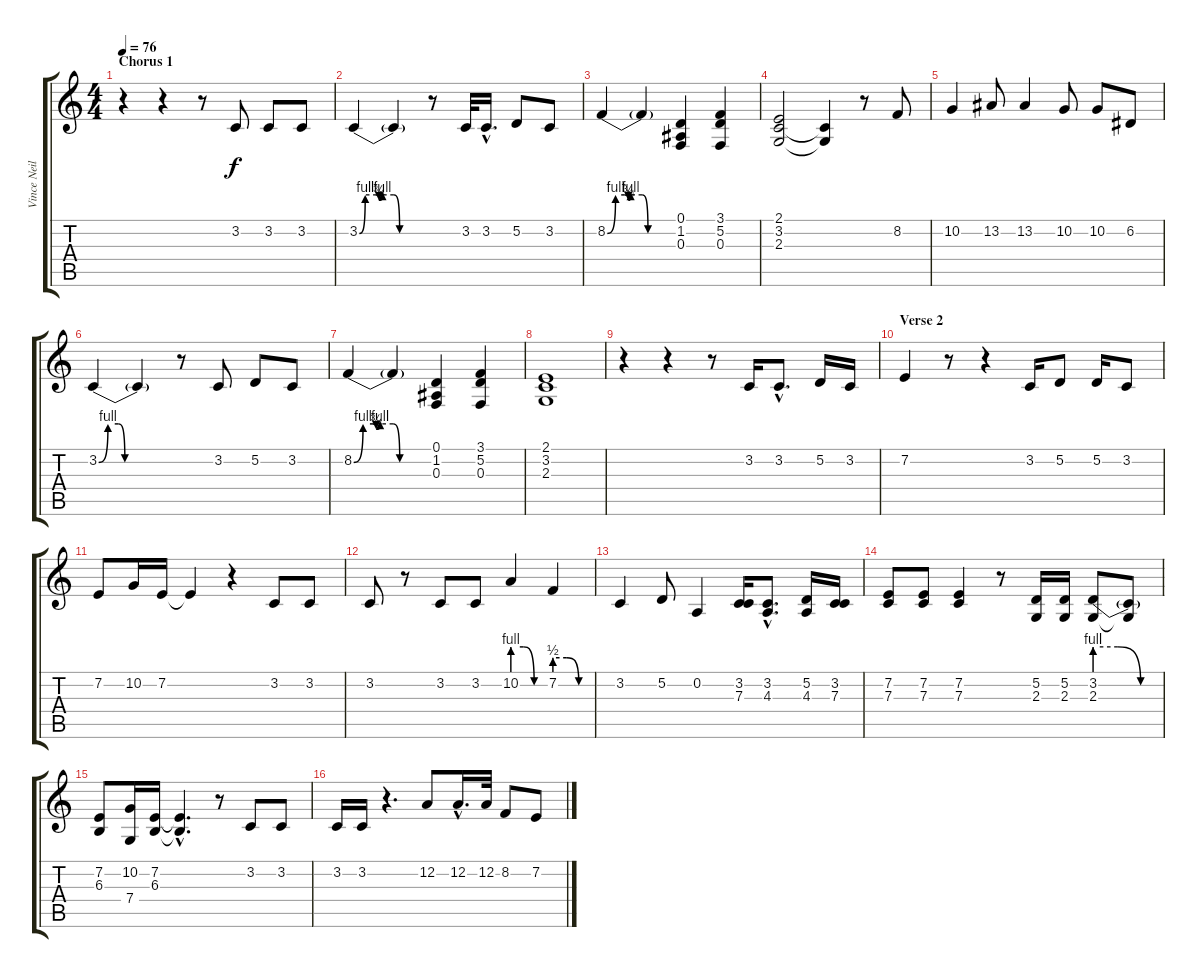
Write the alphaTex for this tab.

\track ("Vince Neil (Backup)" "Vince Neil") {instrument lead2sawtooth}
\staff {score tabs}
\tuning (D4 A3 F3 C3 G2 D2) {hide}
\ts (4 4)
\section ("" "Chorus 1")
\tempo 76
\clef g2
\ks c
r.4{dy f} r.4 r.8 3.2.8 3.2.8 3.2.8 |
3.2{be (custom 0 0 5 4 15 4 17 3 20 4 30 4 35 0 60 0)}.4 3.2{t}.4 r.8 3.2.32 3.2{hac}.16{d} 5.2.8 3.2.8 |
8.2{be (custom 0 0 7 4 15 4 18 3 20 4 30 4 35 0 60 0)}.4 8.2{t}.4 (0.1 1.2 0.3).4 (3.1 5.2 0.3).4 |
(2.1 3.2 2.3).2 (3.2{t} 2.3{t}).4 r.8 8.2.8 |
10.2.4 13.2.8 13.2.4 10.2.8 10.2.8 6.2.8 |
3.2{be (custom 0 0 7 4 15 4 20 0 35 0 60 0)}.4 3.2{t}.4 r.8 3.2.8 5.2.8 3.2.8 |
8.2{be (custom 0 0 7 4 15 4 17 3 20 4 30 4 35 0 38 0 60 0)}.4 8.2{t}.4 (0.1 1.2 0.3).4 (3.1 5.2 0.3).4 |
(2.1 3.2 2.3).1 |
r.4 r.4 r.8 3.2.16 3.2{hac}.8{d} 5.2.16 3.2.16 |
\section ("" "Verse 2")
7.2.4 r.8 r.4 3.2.16 5.2.8 5.2.16 3.2.8 |
7.2.8 10.2.16 7.2.16 7.2{t}.4 r.4 3.2.8 3.2.8 |
3.2.8 r.8 3.2.8 3.2.8 10.2{be (custom 0 4 20 4 40 0 60 0)}.4 7.2{be (custom 0 2 20 2 40 0 60 0)}.4 |
3.2.4 5.2.8 0.2.4 (3.2 7.3).16 (3.2{hac} 4.3{hac}).8{d} (5.2 4.3).16 (3.2 7.3).16 |
(7.2 7.3).8 (7.2 7.3).8 (7.2 7.3).4 r.8 (5.2 2.3).16 (5.2 2.3).16 (3.2{be (custom 0 4 20 4 40 0 60 0)} 2.3).8 (3.2{t} 2.3{t}).8 |
(7.2 6.3).8 (10.2 7.4).16 (7.2 6.3).16 (7.2{hac t} 6.3{hac t}).4{d} r.8 3.2.8 3.2.8 |
3.2.16 3.2.16 r.4{d} 12.2.8 12.2{hac}.16{d} 12.2.32 8.2.8 7.2.8
